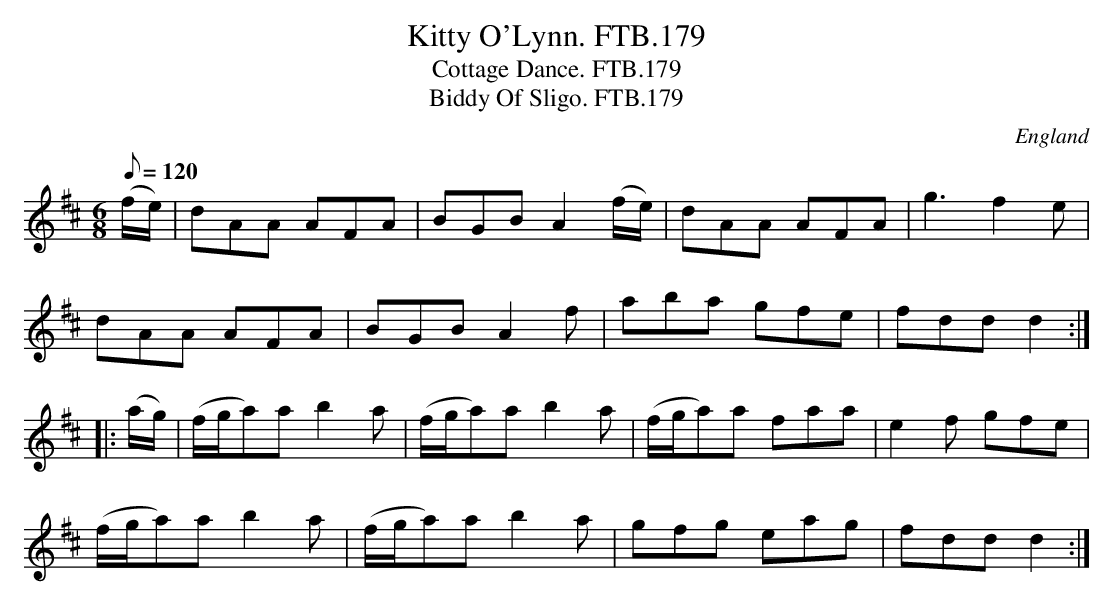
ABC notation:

X:1
T:Kitty O'Lynn. FTB.179
T:Cottage Dance. FTB.179
T:Biddy Of Sligo. FTB.179
M:6/8
L:1/8
Q:120
O:England
K:D
(f/e/)|dAA AFA|BGB A2(f/e/)|dAA AFA|g3f2e|
dAA AFA|BGBA2f|aba gfe|fdd d2:|
|:(a/g/)|(f/g/a)ab2a|(f/g/a)ab2a|(f/g/a)a faa|e2f gfe|
(f/g/a)ab2a|(f/g/a)ab2a|gfg eag|fddd2:|
